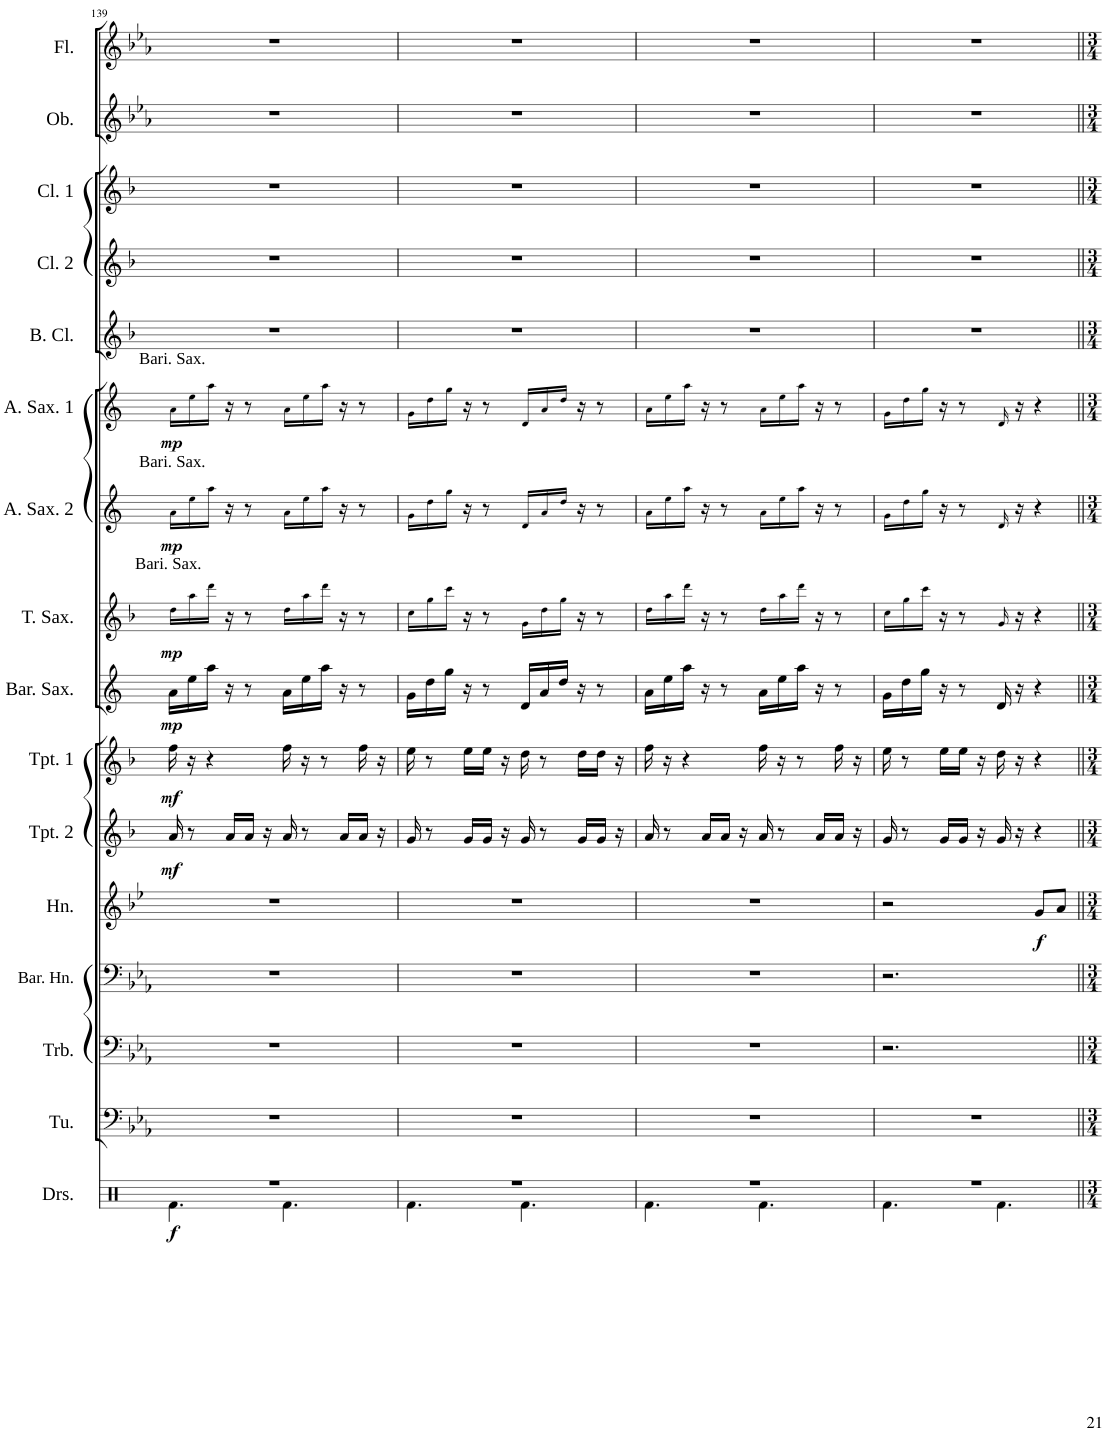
**kern	**dynam	**kern	**kern	**kern	**kern	**dynam	**kern	**dynam	**kern	**dynam	**kern	**dynam	**kern	**dynam	**kern	**dynam	**kern	**dynam	**kern	**kern	**kern	**kern	**kern
*part16	*part16	*part15	*part14	*part13	*part12	*part12	*part11	*part11	*part10	*part10	*part9	*part9	*part8	*part8	*part7	*part7	*part6	*part6	*part5	*part4	*part3	*part2	*part1
*staff16	*staff16	*staff15	*staff14	*staff13	*staff12	*staff12	*staff11	*staff11	*staff10	*staff10	*staff9	*staff9	*staff8	*staff8	*staff7	*staff7	*staff6	*staff6	*staff5	*staff4	*staff3	*staff2	*staff1
*I"Drumset	*	*I"Tuba	*I"Trombone	*I"Baritone Horn	*I"Horn	*	*I"Trumpet 2	*	*I"Trumpet 1	*	*I"Baritone Saxophone	*	*I"Tenor Saxophone	*	*I"Alto Saxophone 2	*	*I"Alto Saxophone 1	*	*I"Bass Clarinet	*I"Clarinet 2	*I"Clarinet 1	*I"Oboe	*I"Flute
*I'Drs.	*	*I'Tu.	*I'Trb.	*I'Bar. Hn.	*I'Hn.	*	*I'Tpt. 2	*	*I'Tpt. 1	*	*I'Bar. Sax.	*	*I'T. Sax.	*	*I'A. Sax. 2	*	*I'A. Sax. 1	*	*I'B. Cl.	*I'Cl. 2	*I'Cl. 1	*I'Ob.	*I'Fl.
!!LO:PB:g=z
*clefX	*	*clefF4	*clefF4	*clefF4	*clefG2	*	*clefG2	*	*clefG2	*	*clefG2	*	*clefG2	*	*clefG2	*	*clefG2	*	*clefG2	*clefG2	*clefG2	*clefG2	*clefG2
*	*	*	*	*Trd4c7	*Trd4c7	*	*Trd1c2	*	*Trd1c2	*	*Trd12c21	*	*Trd8c14	*	*Trd5c9	*	*Trd5c9	*	*Trd8c14	*Trd1c2	*Trd1c2	*	*
*k[]	*	*k[b-e-a-]	*k[b-e-a-]	*k[b-e-a-]	*k[b-e-]	*	*k[b-]	*	*k[b-]	*	*k[]	*	*k[b-]	*	*k[]	*	*k[]	*	*k[b-]	*k[b-]	*k[b-]	*k[b-e-a-]	*k[b-e-a-]
*M6/8	*	*M6/8	*M6/8	*M6/8	*M6/8	*	*M6/8	*	*M6/8	*	*M6/8	*	*M6/8	*	*M6/8	*	*M6/8	*	*M6/8	*M6/8	*M6/8	*M6/8	*M6/8
=139	=139	=139	=139	=139	=139	=139	=139	=139	=139	=139	=139	=139	=139	=139	=139	=139	=139	=139	=139	=139	=139	=139	=139
*^	*	*	*	*	*	*	*	*	*	*	*	*	*	*	*	*	*	*	*	*	*	*	*
!	!	!	!	!	!	!	!	!	!	!	!	!	!	!	!	!	!	!LO:TX:a:t=Bari. Sax.	!	!	!	!	!	!
!	!	!	!	!	!	!	!	!	!	!	!	!	!	!	!	!LO:TX:a:t=Bari. Sax.	!	!	!	!	!	!	!	!
!	!	!	!	!	!	!	!	!	!	!	!	!	!	!LO:TX:a:t=Bari. Sax.	!	!	!	!	!	!	!	!	!	!
!	!	!LO:DY:b	!	!	!	!	!	!	!LO:DY:b	!	!LO:DY:b	!	!LO:DY:b	!	!LO:DY:b	!	!LO:DY:b	!	!LO:DY:b	!	!	!	!	!
2.r	4.Rf\	f	2.r	2.r	2.r	2.r	.	16a/	mf	16ff\	mf	16a\LL	mp	16dd!\LL	mp	16a!\LL	mp	16a!\LL	mp	2.r	2.r	2.r	2.r	2.r
.	.	.	.	.	.	.	.	8r	.	16r	.	16ee\	.	16aa!\	.	16ee!\	.	16ee!\	.	.	.	.	.	.
.	.	.	.	.	.	.	.	.	.	4r	.	16aa\JJ	.	16ddd!\JJ	.	16aa!\JJ	.	16aa!\JJ	.	.	.	.	.	.
.	.	.	.	.	.	.	.	16a/LL	.	.	.	16r	.	16r	.	16r	.	16r	.	.	.	.	.	.
.	.	.	.	.	.	.	.	16a/JJ	.	.	.	8r	.	8r	.	8r	.	8r	.	.	.	.	.	.
.	.	.	.	.	.	.	.	16r	.	.	.	.	.	.	.	.	.	.	.	.	.	.	.	.
.	4.Rf\	.	.	.	.	.	.	16a/	.	16ff\	.	16a\LL	.	16dd!\LL	.	16a!\LL	.	16a!\LL	.	.	.	.	.	.
.	.	.	.	.	.	.	.	8r	.	16r	.	16ee\	.	16aa!\	.	16ee!\	.	16ee!\	.	.	.	.	.	.
.	.	.	.	.	.	.	.	.	.	8r	.	16aa\JJ	.	16ddd!\JJ	.	16aa!\JJ	.	16aa!\JJ	.	.	.	.	.	.
.	.	.	.	.	.	.	.	16a/LL	.	.	.	16r	.	16r	.	16r	.	16r	.	.	.	.	.	.
.	.	.	.	.	.	.	.	16a/JJ	.	16ff\	.	8r	.	8r	.	8r	.	8r	.	.	.	.	.	.
.	.	.	.	.	.	.	.	16r	.	16r	.	.	.	.	.	.	.	.	.	.	.	.	.	.
=140	=140	=140	=140	=140	=140	=140	=140	=140	=140	=140	=140	=140	=140	=140	=140	=140	=140	=140	=140	=140	=140	=140	=140	=140
2.r	4.Rf\	.	2.r	2.r	2.r	2.r	.	16g/	.	16ee\	.	16g\LL	.	16cc!\LL	.	16g!\LL	.	16g!\LL	.	2.r	2.r	2.r	2.r	2.r
.	.	.	.	.	.	.	.	8r	.	8r	.	16dd\	.	16gg!\	.	16dd!\	.	16dd!\	.	.	.	.	.	.
.	.	.	.	.	.	.	.	.	.	.	.	16gg\JJ	.	16ccc!\JJ	.	16gg!\JJ	.	16gg!\JJ	.	.	.	.	.	.
.	.	.	.	.	.	.	.	16g/LL	.	16ee\LL	.	16r	.	16r	.	16r	.	16r	.	.	.	.	.	.
.	.	.	.	.	.	.	.	16g/JJ	.	16ee\JJ	.	8r	.	8r	.	8r	.	8r	.	.	.	.	.	.
.	.	.	.	.	.	.	.	16r	.	16r	.	.	.	.	.	.	.	.	.	.	.	.	.	.
.	4.Rf\	.	.	.	.	.	.	16g/	.	16dd\	.	16d/LL	.	16g!\LL	.	16d!/LL	.	16d!/LL	.	.	.	.	.	.
.	.	.	.	.	.	.	.	8r	.	8r	.	16a/	.	16dd!\	.	16a!/	.	16a!/	.	.	.	.	.	.
.	.	.	.	.	.	.	.	.	.	.	.	16dd/JJ	.	16gg!\JJ	.	16dd!/JJ	.	16dd!/JJ	.	.	.	.	.	.
.	.	.	.	.	.	.	.	16g/LL	.	16dd\LL	.	16r	.	16r	.	16r	.	16r	.	.	.	.	.	.
.	.	.	.	.	.	.	.	16g/JJ	.	16dd\JJ	.	8r	.	8r	.	8r	.	8r	.	.	.	.	.	.
.	.	.	.	.	.	.	.	16r	.	16r	.	.	.	.	.	.	.	.	.	.	.	.	.	.
=141	=141	=141	=141	=141	=141	=141	=141	=141	=141	=141	=141	=141	=141	=141	=141	=141	=141	=141	=141	=141	=141	=141	=141	=141
2.r	4.Rf\	.	2.r	2.r	2.r	2.r	.	16a/	.	16ff\	.	16a\LL	.	16dd!\LL	.	16a!\LL	.	16a!\LL	.	2.r	2.r	2.r	2.r	2.r
.	.	.	.	.	.	.	.	8r	.	16r	.	16ee\	.	16aa!\	.	16ee!\	.	16ee!\	.	.	.	.	.	.
.	.	.	.	.	.	.	.	.	.	4r	.	16aa\JJ	.	16ddd!\JJ	.	16aa!\JJ	.	16aa!\JJ	.	.	.	.	.	.
.	.	.	.	.	.	.	.	16a/LL	.	.	.	16r	.	16r	.	16r	.	16r	.	.	.	.	.	.
.	.	.	.	.	.	.	.	16a/JJ	.	.	.	8r	.	8r	.	8r	.	8r	.	.	.	.	.	.
.	.	.	.	.	.	.	.	16r	.	.	.	.	.	.	.	.	.	.	.	.	.	.	.	.
.	4.Rf\	.	.	.	.	.	.	16a/	.	16ff\	.	16a\LL	.	16dd!\LL	.	16a!\LL	.	16a!\LL	.	.	.	.	.	.
.	.	.	.	.	.	.	.	8r	.	16r	.	16ee\	.	16aa!\	.	16ee!\	.	16ee!\	.	.	.	.	.	.
.	.	.	.	.	.	.	.	.	.	8r	.	16aa\JJ	.	16ddd!\JJ	.	16aa!\JJ	.	16aa!\JJ	.	.	.	.	.	.
.	.	.	.	.	.	.	.	16a/LL	.	.	.	16r	.	16r	.	16r	.	16r	.	.	.	.	.	.
.	.	.	.	.	.	.	.	16a/JJ	.	16ff\	.	8r	.	8r	.	8r	.	8r	.	.	.	.	.	.
.	.	.	.	.	.	.	.	16r	.	16r	.	.	.	.	.	.	.	.	.	.	.	.	.	.
=142	=142	=142	=142	=142	=142	=142	=142	=142	=142	=142	=142	=142	=142	=142	=142	=142	=142	=142	=142	=142	=142	=142	=142	=142
2.r	4.Rf\	.	2.r	2.r	2.r	2r	.	16g/	.	16ee\	.	16g\LL	.	16cc!\LL	.	16g!\LL	.	16g!\LL	.	2.r	2.r	2.r	2.r	2.r
.	.	.	.	.	.	.	.	8r	.	8r	.	16dd\	.	16gg!\	.	16dd!\	.	16dd!\	.	.	.	.	.	.
.	.	.	.	.	.	.	.	.	.	.	.	16gg\JJ	.	16ccc!\JJ	.	16gg!\JJ	.	16gg!\JJ	.	.	.	.	.	.
.	.	.	.	.	.	.	.	16g/LL	.	16ee\LL	.	16r	.	16r	.	16r	.	16r	.	.	.	.	.	.
.	.	.	.	.	.	.	.	16g/JJ	.	16ee\JJ	.	8r	.	8r	.	8r	.	8r	.	.	.	.	.	.
.	.	.	.	.	.	.	.	16r	.	16r	.	.	.	.	.	.	.	.	.	.	.	.	.	.
.	4.Rf\	.	.	.	.	.	.	16g/	.	16dd\	.	16d/	.	16g!/	.	16d!/	.	16d!/	.	.	.	.	.	.
.	.	.	.	.	.	.	.	16r	.	16r	.	16r	.	16r	.	16r	.	16r	.	.	.	.	.	.
!	!	!	!	!	!	!	!LO:DY:b	!	!	!	!	!	!	!	!	!	!	!	!	!	!	!	!	!
.	.	.	.	.	.	8g/L	f	4r	.	4r	.	4r	.	4r	.	4r	.	4r	.	.	.	.	.	.
.	.	.	.	.	.	8a/J	.	.	.	.	.	.	.	.	.	.	.	.	.	.	.	.	.	.
*v	*v	*	*	*	*	*	*	*	*	*	*	*	*	*	*	*	*	*	*	*	*	*	*	*
=||	=||	=||	=||	=||	=||	=||	=||	=||	=||	=||	=||	=||	=||	=||	=||	=||	=||	=||	=||	=||	=||	=||	=||
*-	*-	*-	*-	*-	*-	*-	*-	*-	*-	*-	*-	*-	*-	*-	*-	*-	*-	*-	*-	*-	*-	*-	*-
